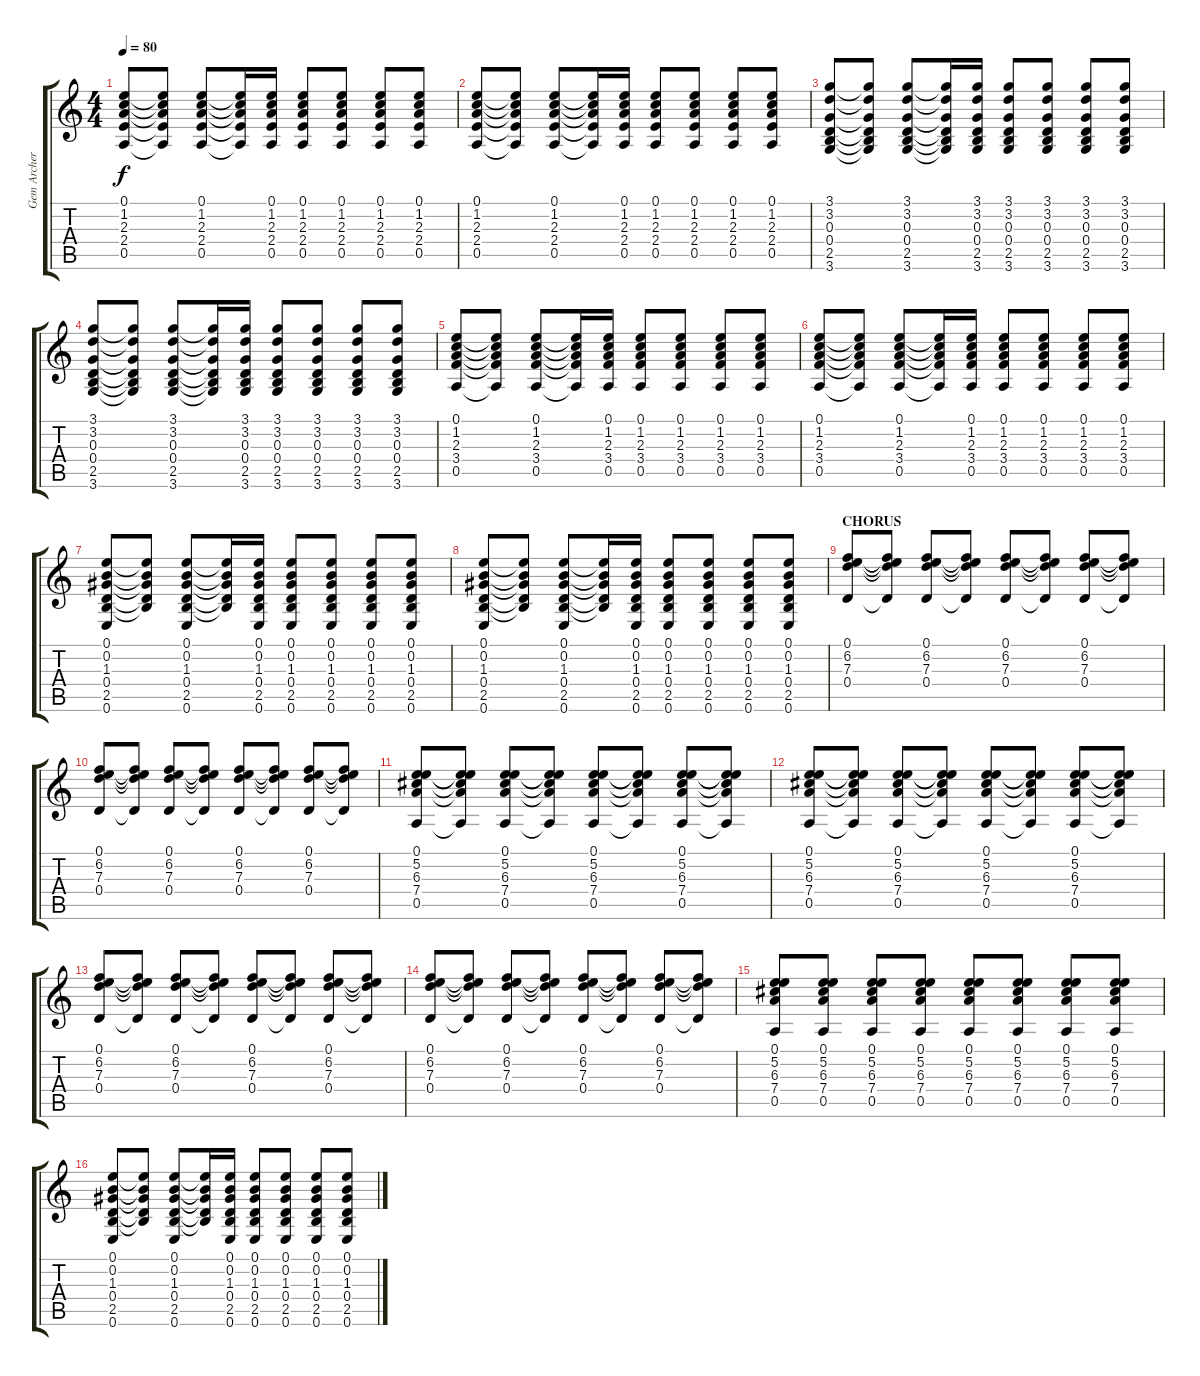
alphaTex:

\track ("Gem Archer" "Gem Archer") {instrument overdrivenguitar}
\staff {score tabs}
\tuning (E4 B3 G3 D3 A2 E2) {hide}
\ts (4 4)
\tempo 80
\clef g2
\ks c
(0.1 1.2 2.3 2.4 0.5).8{dy f} (0.1{t} 1.2{t} 2.3{t} 2.4{t} 0.5{t}).8 (0.1 1.2 2.3 2.4 0.5).8 (0.1{t} 1.2{t} 2.3{t} 2.4{t} 0.5{t}).16 (0.1 1.2 2.3 2.4 0.5).16 (0.1 1.2 2.3 2.4 0.5).8 (0.1 1.2 2.3 2.4 0.5).8 (0.1 1.2 2.3 2.4 0.5).8 (0.1 1.2 2.3 2.4 0.5).8 |
(0.1 1.2 2.3 2.4 0.5).8 (0.1{t} 1.2{t} 2.3{t} 2.4{t} 0.5{t}).8 (0.1 1.2 2.3 2.4 0.5).8 (0.1{t} 1.2{t} 2.3{t} 2.4{t} 0.5{t}).16 (0.1 1.2 2.3 2.4 0.5).16 (0.1 1.2 2.3 2.4 0.5).8 (0.1 1.2 2.3 2.4 0.5).8 (0.1 1.2 2.3 2.4 0.5).8 (0.1 1.2 2.3 2.4 0.5).8 |
(3.1 3.2 0.3 0.4 2.5 3.6).8 (3.1{t} 3.2{t} 0.3{t} 0.4{t} 2.5{t} 3.6{t}).8 (3.1 3.2 0.3 0.4 2.5 3.6).8 (3.1{t} 3.2{t} 0.3{t} 0.4{t} 2.5{t} 3.6{t}).16 (3.1 3.2 0.3 0.4 2.5 3.6).16 (3.1 3.2 0.3 0.4 2.5 3.6).8 (3.1 3.2 0.3 0.4 2.5 3.6).8 (3.1 3.2 0.3 0.4 2.5 3.6).8 (3.1 3.2 0.3 0.4 2.5 3.6).8 |
(3.1 3.2 0.3 0.4 2.5 3.6).8 (3.1{t} 3.2{t} 0.3{t} 0.4{t} 2.5{t} 3.6{t}).8 (3.1 3.2 0.3 0.4 2.5 3.6).8 (3.1{t} 3.2{t} 0.3{t} 0.4{t} 2.5{t} 3.6{t}).16 (3.1 3.2 0.3 0.4 2.5 3.6).16 (3.1 3.2 0.3 0.4 2.5 3.6).8 (3.1 3.2 0.3 0.4 2.5 3.6).8 (3.1 3.2 0.3 0.4 2.5 3.6).8 (3.1 3.2 0.3 0.4 2.5 3.6).8 |
(0.1 1.2 2.3 3.4 0.5).8 (0.1{t} 1.2{t} 2.3{t} 3.4{t} 0.5{t}).8 (0.1 1.2 2.3 3.4 0.5).8 (0.1{t} 1.2{t} 2.3{t} 3.4{t} 0.5{t}).16 (0.1 1.2 2.3 3.4 0.5).16 (0.1 1.2 2.3 3.4 0.5).8 (0.1 1.2 2.3 3.4 0.5).8 (0.1 1.2 2.3 3.4 0.5).8 (0.1 1.2 2.3 3.4 0.5).8 |
(0.1 1.2 2.3 3.4 0.5).8 (0.1{t} 1.2{t} 2.3{t} 3.4{t} 0.5{t}).8 (0.1 1.2 2.3 3.4 0.5).8 (0.1{t} 1.2{t} 2.3{t} 3.4{t} 0.5{t}).16 (0.1 1.2 2.3 3.4 0.5).16 (0.1 1.2 2.3 3.4 0.5).8 (0.1 1.2 2.3 3.4 0.5).8 (0.1 1.2 2.3 3.4 0.5).8 (0.1 1.2 2.3 3.4 0.5).8 |
(0.1 0.2 1.3 0.4 2.5 0.6).8 (0.1{t} 0.2{t} 1.3{t} 0.4{t} 2.5{t}).8 (0.1 0.2 1.3 0.4 2.5 0.6).8 (0.1{t} 0.2{t} 1.3{t} 0.4{t} 2.5{t}).16 (0.1 0.2 1.3 0.4 2.5 0.6).16 (0.1 0.2 1.3 0.4 2.5 0.6).8 (0.1 0.2 1.3 0.4 2.5 0.6).8 (0.1 0.2 1.3 0.4 2.5 0.6).8 (0.1 0.2 1.3 0.4 2.5 0.6).8 |
(0.1 0.2 1.3 0.4 2.5 0.6).8 (0.1{t} 0.2{t} 1.3{t} 0.4{t} 2.5{t}).8 (0.1 0.2 1.3 0.4 2.5 0.6).8 (0.1{t} 0.2{t} 1.3{t} 0.4{t} 2.5{t}).16 (0.1 0.2 1.3 0.4 2.5 0.6).16 (0.1 0.2 1.3 0.4 2.5 0.6).8 (0.1 0.2 1.3 0.4 2.5 0.6).8 (0.1 0.2 1.3 0.4 2.5 0.6).8 (0.1 0.2 1.3 0.4 2.5 0.6).8 |
\section ("" "CHORUS")
(0.1 6.2 7.3 0.4).8 (0.1{t} 6.2{t} 7.3{t} 0.4{t}).8 (0.1 6.2 7.3 0.4).8 (0.1{t} 6.2{t} 7.3{t} 0.4{t}).8 (0.1 6.2 7.3 0.4).8 (0.1{t} 6.2{t} 7.3{t} 0.4{t}).8 (0.1 6.2 7.3 0.4).8 (0.1{t} 6.2{t} 7.3{t} 0.4{t}).8 |
(0.1 6.2 7.3 0.4).8 (0.1{t} 6.2{t} 7.3{t} 0.4{t}).8 (0.1 6.2 7.3 0.4).8 (0.1{t} 6.2{t} 7.3{t} 0.4{t}).8 (0.1 6.2 7.3 0.4).8 (0.1{t} 6.2{t} 7.3{t} 0.4{t}).8 (0.1 6.2 7.3 0.4).8 (0.1{t} 6.2{t} 7.3{t} 0.4{t}).8 |
(0.1 5.2 6.3 7.4 0.5).8 (0.1{t} 5.2{t} 6.3{t} 7.4{t} 0.5{t}).8 (0.1 5.2 6.3 7.4 0.5).8 (0.1{t} 5.2{t} 6.3{t} 7.4{t} 0.5{t}).8 (0.1 5.2 6.3 7.4 0.5).8 (0.1{t} 5.2{t} 6.3{t} 7.4{t} 0.5{t}).8 (0.1 5.2 6.3 7.4 0.5).8 (0.1{t} 5.2{t} 6.3{t} 7.4{t} 0.5{t}).8 |
(0.1 5.2 6.3 7.4 0.5).8 (0.1{t} 5.2{t} 6.3{t} 7.4{t} 0.5{t}).8 (0.1 5.2 6.3 7.4 0.5).8 (0.1{t} 5.2{t} 6.3{t} 7.4{t} 0.5{t}).8 (0.1 5.2 6.3 7.4 0.5).8 (0.1{t} 5.2{t} 6.3{t} 7.4{t} 0.5{t}).8 (0.1 5.2 6.3 7.4 0.5).8 (0.1{t} 5.2{t} 6.3{t} 7.4{t} 0.5{t}).8 |
(0.1 6.2 7.3 0.4).8 (0.1{t} 6.2{t} 7.3{t} 0.4{t}).8 (0.1 6.2 7.3 0.4).8 (0.1{t} 6.2{t} 7.3{t} 0.4{t}).8 (0.1 6.2 7.3 0.4).8 (0.1{t} 6.2{t} 7.3{t} 0.4{t}).8 (0.1 6.2 7.3 0.4).8 (0.1{t} 6.2{t} 7.3{t} 0.4{t}).8 |
(0.1 6.2 7.3 0.4).8 (0.1{t} 6.2{t} 7.3{t} 0.4{t}).8 (0.1 6.2 7.3 0.4).8 (0.1{t} 6.2{t} 7.3{t} 0.4{t}).8 (0.1 6.2 7.3 0.4).8 (0.1{t} 6.2{t} 7.3{t} 0.4{t}).8 (0.1 6.2 7.3 0.4).8 (0.1{t} 6.2{t} 7.3{t} 0.4{t}).8 |
(0.1 5.2 6.3 7.4 0.5).8 (0.1 5.2 6.3 7.4 0.5).8 (0.1 5.2 6.3 7.4 0.5).8 (0.1 5.2 6.3 7.4 0.5).8 (0.1 5.2 6.3 7.4 0.5).8 (0.1 5.2 6.3 7.4 0.5).8 (0.1 5.2 6.3 7.4 0.5).8 (0.1 5.2 6.3 7.4 0.5).8 |
(0.1 0.2 1.3 0.4 2.5 0.6).8 (0.1{t} 0.2{t} 1.3{t} 0.4{t} 2.5{t}).8 (0.1 0.2 1.3 0.4 2.5 0.6).8 (0.1{t} 0.2{t} 1.3{t} 0.4{t} 2.5{t}).16 (0.1 0.2 1.3 0.4 2.5 0.6).16 (0.1 0.2 1.3 0.4 2.5 0.6).8 (0.1 0.2 1.3 0.4 2.5 0.6).8 (0.1 0.2 1.3 0.4 2.5 0.6).8 (0.1 0.2 1.3 0.4 2.5 0.6).8
